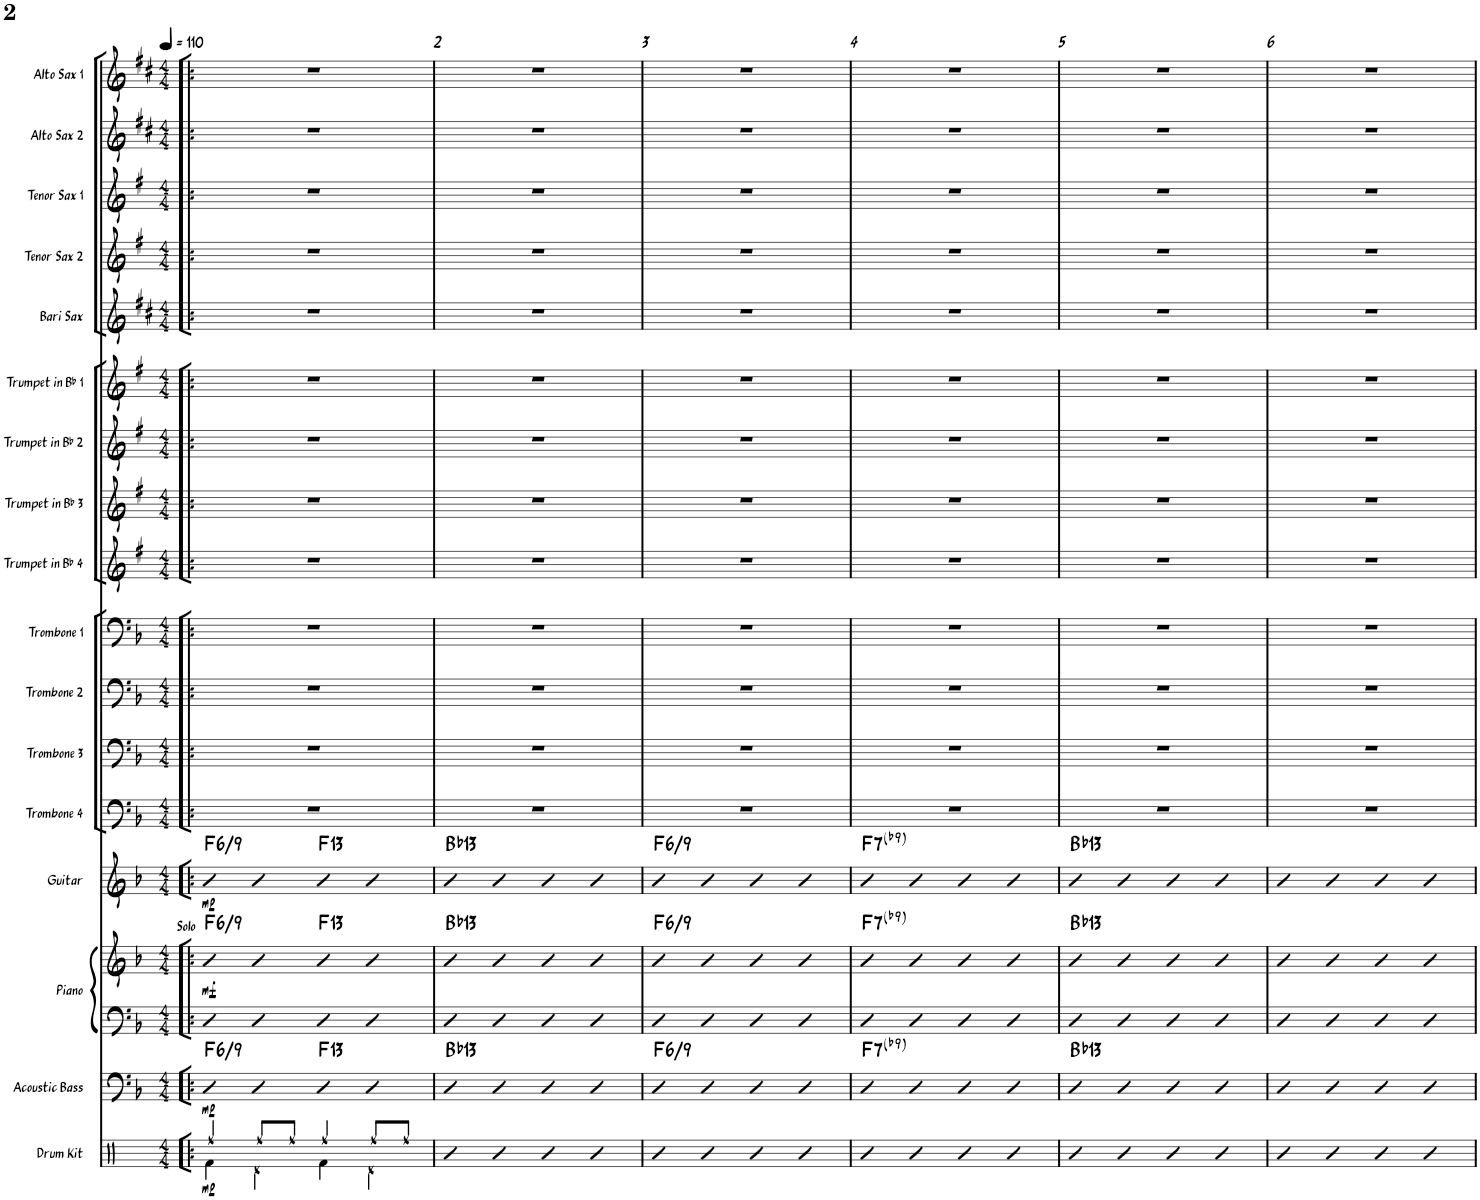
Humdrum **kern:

**kern	**dynam	**kern	**dynam	**harte	**kern	**kern	**dynam	**harte	**kern	**dynam	**harte	**kern	**kern	**kern	**kern	**kern	**kern	**kern	**kern	**kern	**kern	**kern	**kern	**kern
*part17	*part17	*part16	*part16	*part16	*part15	*part15	*part15	*part15	*part14	*part14	*part14	*part13	*part12	*part11	*part10	*part9	*part8	*part7	*part6	*part5	*part4	*part3	*part2	*part1
*staff18	*staff18	*staff17	*staff17	*	*staff16	*staff15	*staff15/16	*	*staff14	*staff14	*	*staff13	*staff12	*staff11	*staff10	*staff9	*staff8	*staff7	*staff6	*staff5	*staff4	*staff3	*staff2	*staff1
*I"Drum Kit	*	*I"Acoustic Bass	*	*	*I"Piano	*	*	*	*I"Guitar	*	*	*I"Trombone 4	*I"Trombone 3	*I"Trombone 2	*I"Trombone 1	*I"Trumpet in Bb 4	*I"Trumpet in Bb 3	*I"Trumpet in Bb 2	*I"Trumpet in Bb 1	*I"Bari Sax	*I"Tenor Sax 2	*I"Tenor Sax 1	*I"Alto Sax 2	*I"Alto Sax 1
*I'D. Kit	*	*I'Bass	*	*	*I'Pno.	*	*	*	*I'Gtr.	*	*	*I'Tbn. 4	*I'Tbn. 3	*I'Tbn. 2	*I'Tbn. 1	*I'Tpt. in Bb 4	*I'Tpt. in Bb 3	*I'Tpt. in Bb 2	*I'Tpt. in Bb 1	*I'Bari	*I'Tenor 2	*I'Tenor 1	*I'Alto 2	*I'Alto 1
*clefX	*	*clefF4	*	*	*clefF4	*clefG2	*	*	*clefG2	*	*	*clefF4	*clefF4	*clefF4	*clefF4	*clefG2	*clefG2	*clefG2	*clefG2	*clefG2	*clefG2	*clefG2	*clefG2	*clefG2
*	*	*Trd7c12	*	*	*	*	*	*	*	*	*	*	*	*	*	*Trd1c2	*Trd1c2	*Trd1c2	*Trd1c2	*Trd12c21	*Trd8c14	*Trd8c14	*Trd5c9	*Trd5c9
*k[]	*	*k[b-]	*	*	*k[b-]	*k[b-]	*	*	*k[b-]	*	*	*k[b-]	*k[b-]	*k[b-]	*k[b-]	*k[f#]	*k[f#]	*k[f#]	*k[f#]	*k[f#c#]	*k[f#]	*k[f#]	*k[f#c#]	*k[f#c#]
*M4/4	*	*M4/4	*	*	*M4/4	*M4/4	*	*	*M4/4	*	*	*M4/4	*M4/4	*M4/4	*M4/4	*M4/4	*M4/4	*M4/4	*M4/4	*M4/4	*M4/4	*M4/4	*M4/4	*M4/4
*MM110	*	*MM110	*	*	*MM110	*MM110	*	*	*MM110	*	*	*MM110	*MM110	*MM110	*MM110	*MM110	*MM110	*MM110	*MM110	*MM110	*MM110	*MM110	*MM110	*MM110
=1!|:	=1!|:	=1!|:	=1!|:	=1!|:	=1!|:	=1!|:	=1!|:	=1!|:	=1!|:	=1!|:	=1!|:	=1!|:	=1!|:	=1!|:	=1!|:	=1!|:	=1!|:	=1!|:	=1!|:	=1!|:	=1!|:	=1!|:	=1!|:	=1!|:
*^	*	*	*	*	*	*	*	*	*	*	*	*	*	*	*	*	*	*	*	*	*	*	*	*
!	!	!	!	!	!	!	!LO:TX:a:t=Solo	!	!	!	!	!	!	!	!	!	!	!	!	!	!	!	!	!	!
!	!	!LO:DY:b	!	!LO:DY:b	!LO:H:kt=/6	!	!	!LO:DY:b	!LO:H:kt=/6	!	!LO:DY:b	!LO:H:kt=/6	!	!	!	!	!	!	!	!	!	!	!	!	!
4Rff/	4Rf\	mp	4a	mp	F:maj6(9)	4D	4B-	mf	F:maj6(9)	4B-	mp	F:maj6(9)	1r	1r	1r	1r	1r	1r	1r	1r	1r	1r	1r	1r	1r
8Rff/L	4Rd\	.	4b-	.	.	4D	4B-	.	.	4B-	.	.	.	.	.	.	.	.	.	.	.	.	.	.	.
8Rff/J	.	.	.	.	.	.	.	.	.	.	.	.	.	.	.	.	.	.	.	.	.	.	.	.	.
!	!	!	!	!	!LO:H:kt=13	!	!	!	!LO:H:kt=13	!	!	!LO:H:kt=13	!	!	!	!	!	!	!	!	!	!	!	!	!
4Rff/	4Rf\	.	4b-	.	F:9(11,13)	4D	4B-	.	F:9(11,13)	4B-	.	F:9(11,13)	.	.	.	.	.	.	.	.	.	.	.	.	.
8Rff/L	4Rd\	.	4b-	.	.	4D	4B-	.	.	4B-	.	.	.	.	.	.	.	.	.	.	.	.	.	.	.
8Rff/J	.	.	.	.	.	.	.	.	.	.	.	.	.	.	.	.	.	.	.	.	.	.	.	.	.
*v	*v	*	*	*	*	*	*	*	*	*	*	*	*	*	*	*	*	*	*	*	*	*	*	*	*
=2	=2	=2	=2	=2	=2	=2	=2	=2	=2	=2	=2	=2	=2	=2	=2	=2	=2	=2	=2	=2	=2	=2	=2	=2
!	!	!	!	!LO:H:kt=13	!	!	!	!LO:H:kt=13	!	!	!LO:H:kt=13	!	!	!	!	!	!	!	!	!	!	!	!	!
4R	.	4b-	.	Bb:9(11,13)	4D	4B-	.	Bb:9(11,13)	4B-	.	Bb:9(11,13)	1r	1r	1r	1r	1r	1r	1r	1r	1r	1r	1r	1r	1r
4R	.	4b-	.	.	4D	4B-	.	.	4B-	.	.	.	.	.	.	.	.	.	.	.	.	.	.	.
4R	.	4b-	.	.	4D	4B-	.	.	4B-	.	.	.	.	.	.	.	.	.	.	.	.	.	.	.
4R	.	4b-	.	.	4D	4B-	.	.	4B-	.	.	.	.	.	.	.	.	.	.	.	.	.	.	.
=3	=3	=3	=3	=3	=3	=3	=3	=3	=3	=3	=3	=3	=3	=3	=3	=3	=3	=3	=3	=3	=3	=3	=3	=3
!	!	!	!	!LO:H:kt=/6	!	!	!	!LO:H:kt=/6	!	!	!LO:H:kt=/6	!	!	!	!	!	!	!	!	!	!	!	!	!
4R	.	4b-	.	F:maj6(9)	4D	4B-	.	F:maj6(9)	4B-	.	F:maj6(9)	1r	1r	1r	1r	1r	1r	1r	1r	1r	1r	1r	1r	1r
4R	.	4b-	.	.	4D	4B-	.	.	4B-	.	.	.	.	.	.	.	.	.	.	.	.	.	.	.
4R	.	4b-	.	.	4D	4B-	.	.	4B-	.	.	.	.	.	.	.	.	.	.	.	.	.	.	.
4R	.	4b-	.	.	4D	4B-	.	.	4B-	.	.	.	.	.	.	.	.	.	.	.	.	.	.	.
=4	=4	=4	=4	=4	=4	=4	=4	=4	=4	=4	=4	=4	=4	=4	=4	=4	=4	=4	=4	=4	=4	=4	=4	=4
!	!	!	!	!LO:H:kt=7	!	!	!	!LO:H:kt=7	!	!	!LO:H:kt=7	!	!	!	!	!	!	!	!	!	!	!	!	!
4R	.	4b-	.	F:7(b9)	4D	4B-	.	F:7(b9)	4B-	.	F:7(b9)	1r	1r	1r	1r	1r	1r	1r	1r	1r	1r	1r	1r	1r
4R	.	4b-	.	.	4D	4B-	.	.	4B-	.	.	.	.	.	.	.	.	.	.	.	.	.	.	.
4R	.	4b-	.	.	4D	4B-	.	.	4B-	.	.	.	.	.	.	.	.	.	.	.	.	.	.	.
4R	.	4b-	.	.	4D	4B-	.	.	4B-	.	.	.	.	.	.	.	.	.	.	.	.	.	.	.
=5	=5	=5	=5	=5	=5	=5	=5	=5	=5	=5	=5	=5	=5	=5	=5	=5	=5	=5	=5	=5	=5	=5	=5	=5
!	!	!	!	!LO:H:kt=13	!	!	!	!LO:H:kt=13	!	!	!LO:H:kt=13	!	!	!	!	!	!	!	!	!	!	!	!	!
4R	.	4b-	.	Bb:9(11,13)	4D	4B-	.	Bb:9(11,13)	4B-	.	Bb:9(11,13)	1r	1r	1r	1r	1r	1r	1r	1r	1r	1r	1r	1r	1r
4R	.	4b-	.	.	4D	4B-	.	.	4B-	.	.	.	.	.	.	.	.	.	.	.	.	.	.	.
4R	.	4b-	.	.	4D	4B-	.	.	4B-	.	.	.	.	.	.	.	.	.	.	.	.	.	.	.
4R	.	4b-	.	.	4D	4B-	.	.	4B-	.	.	.	.	.	.	.	.	.	.	.	.	.	.	.
=6	=6	=6	=6	=6	=6	=6	=6	=6	=6	=6	=6	=6	=6	=6	=6	=6	=6	=6	=6	=6	=6	=6	=6	=6
4R	.	4b-	.	.	4D	4B-	.	.	4B-	.	.	1r	1r	1r	1r	1r	1r	1r	1r	1r	1r	1r	1r	1r
4R	.	4b-	.	.	4D	4B-	.	.	4B-	.	.	.	.	.	.	.	.	.	.	.	.	.	.	.
4R	.	4b-	.	.	4D	4B-	.	.	4B-	.	.	.	.	.	.	.	.	.	.	.	.	.	.	.
4R	.	4b-	.	.	4D	4B-	.	.	4B-	.	.	.	.	.	.	.	.	.	.	.	.	.	.	.
=	=	=	=	=	=	=	=	=	=	=	=	=	=	=	=	=	=	=	=	=	=	=	=	=
*-	*-	*-	*-	*-	*-	*-	*-	*-	*-	*-	*-	*-	*-	*-	*-	*-	*-	*-	*-	*-	*-	*-	*-	*-
